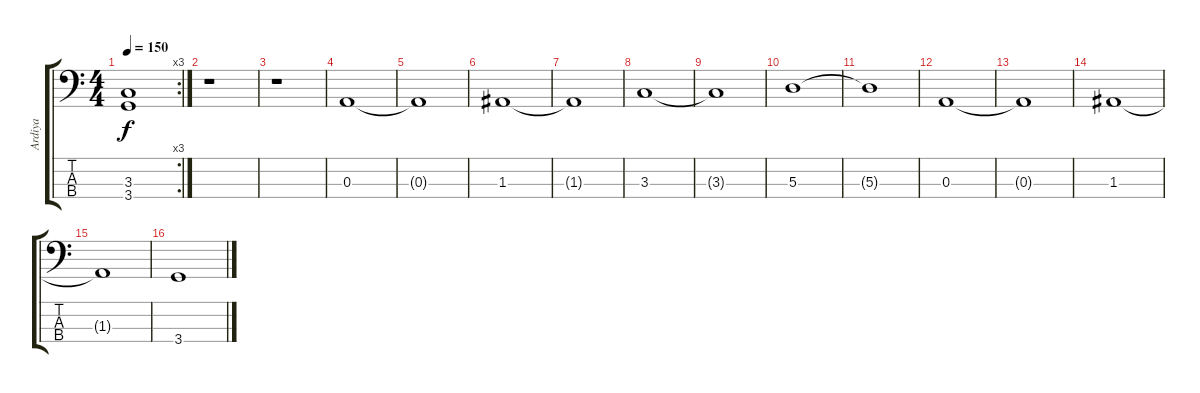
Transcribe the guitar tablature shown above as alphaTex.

\track ("Ardiya" "Ardiya") {instrument slapbass1}
\staff {score tabs}
\tuning (G2 D2 A1 E1) {hide}
\rc 3
\ts (4 4)
\tempo 150
\clef f4
\ks c
(3.3 3.4).1{dy f} |
r.1 |
r.1 |
0.3.1 |
0.3{t}.1 |
1.3.1 |
1.3{t}.1 |
3.3.1 |
3.3{t}.1 |
5.3.1 |
5.3{t}.1 |
0.3.1 |
0.3{t}.1 |
1.3.1 |
1.3{t}.1 |
3.4.1
